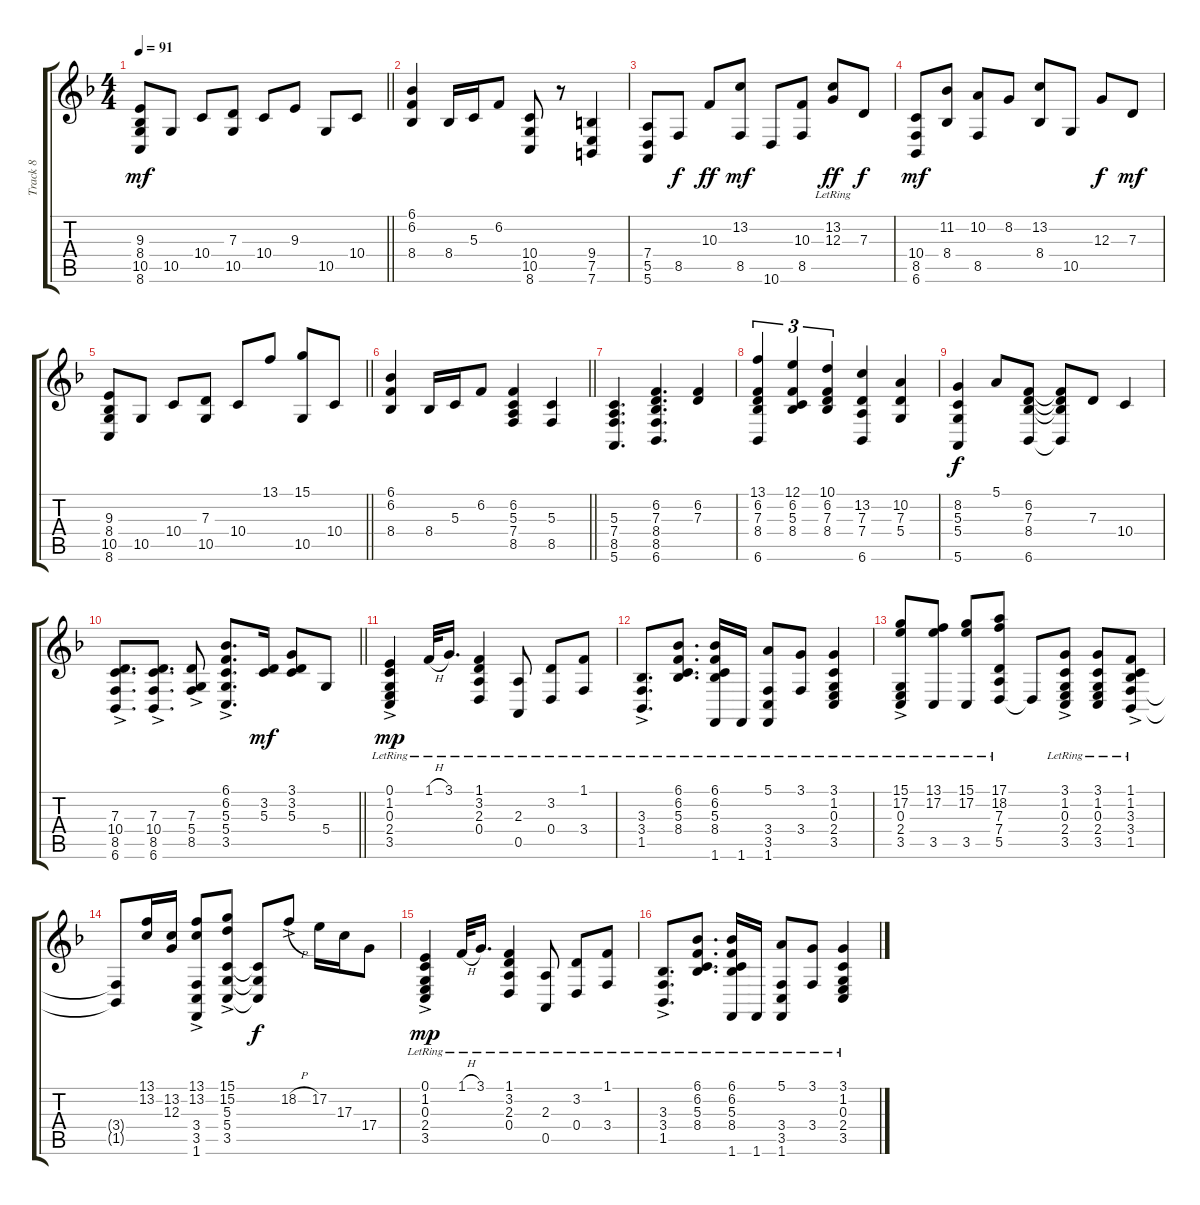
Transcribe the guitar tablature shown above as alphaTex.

\track ("Track 8" "Track 8") {instrument pad1newage}
\staff {score tabs}
\tuning (E4 B3 G3 D3 A2 E2) {hide}
\ts (4 4)
\tempo 91
\clef g2
\barLineRight lightlight
\ks f
(9.3 8.4 10.5 8.6).8{dy mf} 10.5.8 10.4.8 (7.3 10.5).8 10.4.8 9.3.8 10.5.8 10.4.8 |
(6.1 6.2 8.4).4 8.4.16 5.3.16 6.2.8 (10.4 10.5 8.6).8 r.8 (9.4 7.5 7.6).4 |
(7.4 5.5 5.6).8 8.5.8{dy f} 10.3.8{dy ff} (13.2 8.5).8{dy mf} 10.6.8 (10.3 8.5).8 (13.2{lr} 12.3{lr}).8{dy ff} 7.3.8{dy f} |
(10.4 8.5 6.6).8{dy mf} (11.2 8.4).8 (10.2 8.5).8 8.2.8 (13.2 8.4).8 10.5.8 12.3.8{dy f} 7.3.8{dy mf} |
\barLineRight lightlight
(9.3 8.4 10.5 8.6).8 10.5.8 10.4.8 (7.3 10.5).8 10.4.8 13.1.8 (15.1 10.5).8 10.4.8 |
\barLineRight lightlight
(6.1 6.2 8.4).4 8.4.16 5.3.16 6.2.8 (6.2 5.3 7.4 8.5).4 (5.3 8.5).4 |
(5.3 7.4 8.5 5.6).4{d} (6.2 7.3 8.4 8.5 6.6).4{d} (6.2 7.3).4 |
(13.1 6.2 7.3 8.4 6.6).4{tu (3 2)} (12.1 6.2 5.3 8.4).4{tu (3 2)} (10.1 6.2 7.3 8.4).4{tu (3 2)} (13.2 7.3 7.4 6.6).4 (10.2 7.3 5.4).4 |
(8.2 5.3 5.4 5.6).4{dy f} 5.1.8 (6.2 7.3 8.4 6.6).8 (6.2{t} 7.3{t} 8.4{t} 6.6{t}).8 7.3.8 10.4.4 |
\barLineRight lightlight
(7.3{ac} 10.4{ac} 8.5{ac} 6.6{ac}).8{d} (7.3{ac} 10.4{ac} 8.5{ac} 6.6{ac}).8{d} (7.3{ac} 5.4{ac} 8.5{ac}).8 (6.1{ac} 6.2{ac} 5.3{ac} 5.4{ac} 3.5{ac}).8{d} (3.2 5.3).16{dy mf} (3.1 3.2 5.3).8 5.4.8 |
(0.1{lr} 1.2{lr} 0.3{ac lr} 2.4{ac lr} 3.5{ac lr}).4{dy mp} 1.1{h lr}.32 3.1{lr}.16{d} (1.1{lr} 3.2{lr} 2.3{lr} 0.4{lr}).4 (2.3{lr} 0.5{lr}).8 (3.2{lr} 0.4{lr}).8 (1.1{lr} 3.4{lr}).8 |
(3.3{ac lr} 3.4{ac lr} 1.5{ac lr}).8{d} (6.1{lr} 6.2{lr} 5.3{lr} 8.4{lr}).8{d} (6.1{lr} 6.2{lr} 5.3{lr} 8.4{lr} 1.6{lr}).16 1.6{lr}.16 (5.1{lr} 3.4{lr} 3.5{lr} 1.6{lr}).8 (3.1{lr} 3.4{lr}).8 (3.1{lr} 1.2{lr} 0.3{lr} 2.4{lr} 3.5{lr}).4 |
(15.1{lr} 17.2{lr} 0.3{ac lr} 2.4{ac lr} 3.5{ac lr}).8 (13.1{lr} 17.2{lr} 3.5{lr}).8 (15.1{lr} 17.2{lr} 3.5{lr}).8 (17.1{lr} 18.2{lr} 7.3{lr} 7.4{lr} 5.5{lr}).8 5.5{t}.8 (3.1 1.2{lr} 0.3{ac lr} 2.4{ac lr} 3.5{ac lr}).8 (3.1 1.2{lr} 0.3{lr} 2.4{lr} 3.5{lr}).8 (1.1 1.2{lr} 3.3{ac lr} 3.4{ac lr} 1.5{ac lr}).8 |
(3.4{t} 1.5{t}).8 (13.1 13.2).16 (13.2 12.3).16 (13.1 13.2 3.4{ac} 3.5{ac} 1.6{ac}).8 (15.1 15.2 5.3{ac} 5.4{ac} 3.5{ac}).8 (5.3{t} 5.4{t} 3.5{t}).8{dy f} 18.2{h ac}.8 17.2.16 17.3.16 17.4.8 |
(0.1{lr} 1.2{lr} 0.3{ac lr} 2.4{ac lr} 3.5{ac lr}).4{dy mp} 1.1{h lr}.32 3.1{lr}.16{d} (1.1{lr} 3.2{lr} 2.3{lr} 0.4{lr}).4 (2.3{lr} 0.5{lr}).8 (3.2{lr} 0.4{lr}).8 (1.1{lr} 3.4{lr}).8 |
(3.3{ac lr} 3.4{ac lr} 1.5{ac lr}).8{d} (6.1{lr} 6.2{lr} 5.3{lr} 8.4{lr}).8{d} (6.1{lr} 6.2{lr} 5.3{lr} 8.4{lr} 1.6{lr}).16 1.6{lr}.16 (5.1{lr} 3.4{lr} 3.5{lr} 1.6{lr}).8 (3.1{lr} 3.4{lr}).8 (3.1{lr} 1.2{lr} 0.3{lr} 2.4{lr} 3.5{lr}).4
